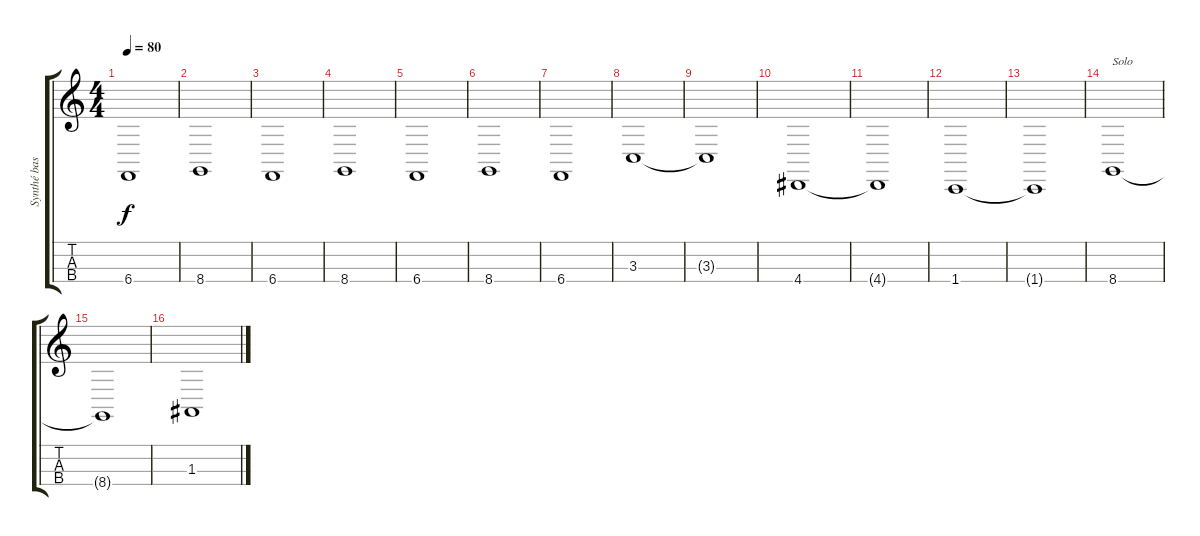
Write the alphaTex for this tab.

\track ("Synthé bas" "Synthé bas") {instrument lead3calliope}
\staff {score tabs}
\tuning (G3 D3 A2 B1) {hide}
\ts (4 4)
\tempo 80
\clef g2
\ks c
6.4.1{dy f} |
8.4.1 |
6.4.1 |
8.4.1 |
6.4.1 |
8.4.1 |
6.4.1 |
3.3.1 |
3.3{t}.1 |
4.4.1 |
4.4{t}.1 |
1.4.1 |
1.4{t}.1 |
8.4.1{txt "Solo"} |
8.4{t}.1 |
1.3.1
